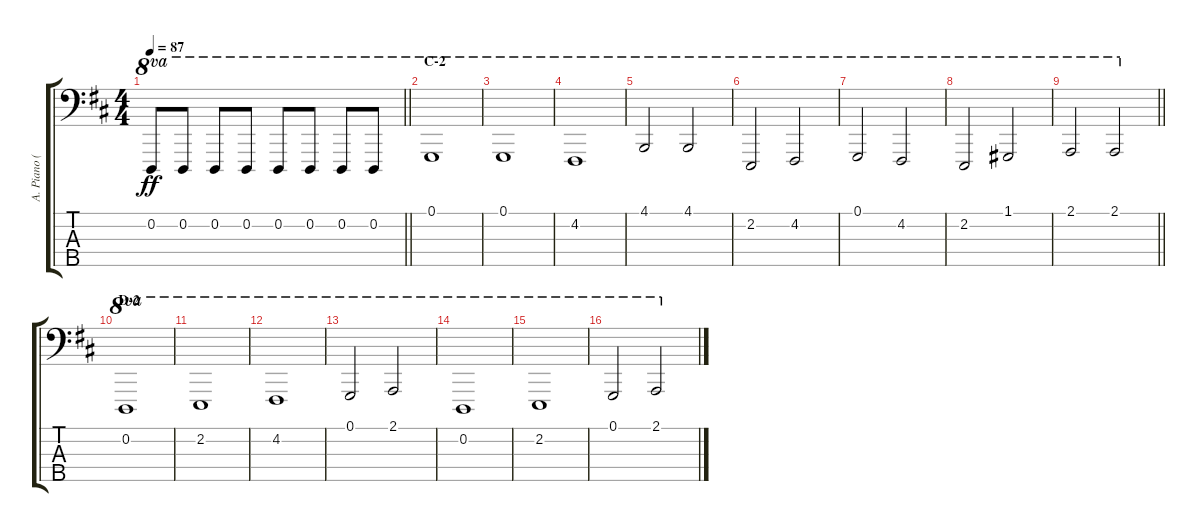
\track ("A. Piano (Left Hand)" "A. Piano (") {instrument acousticgrandpiano}
\staff {score tabs}
\tuning (G2 D2 A1 E1 B0) {hide}
\ts (4 4)
\tempo 87
\clef f4
\barLineRight lightlight
\ks d
0.2.8{ot 8va dy ff} 0.2.8{ot 8va} 0.2.8{ot 8va} 0.2.8{ot 8va} 0.2.8{ot 8va} 0.2.8{ot 8va} 0.2.8{ot 8va} 0.2.8{ot 8va} |
\section ("" "C-2")
0.1.1{ot 8va} |
0.1.1{ot 8va} |
4.2.1{ot 8va} |
4.1.2{ot 8va} 4.1.2{ot 8va} |
2.2.2{ot 8va} 4.2.2{ot 8va} |
0.1.2{ot 8va} 4.2.2{ot 8va} |
2.2.2{ot 8va} 1.1.2{ot 8va} |
\barLineRight lightlight
2.1.2{ot 8va} 2.1.2{ot 8va} |
\section ("" "D-2")
0.2.1{ot 8va} |
2.2.1{ot 8va} |
4.2.1{ot 8va} |
0.1.2{ot 8va} 2.1.2{ot 8va} |
0.2.1{ot 8va} |
2.2.1{ot 8va} |
0.1.2{ot 8va} 2.1.2{ot 8va}
